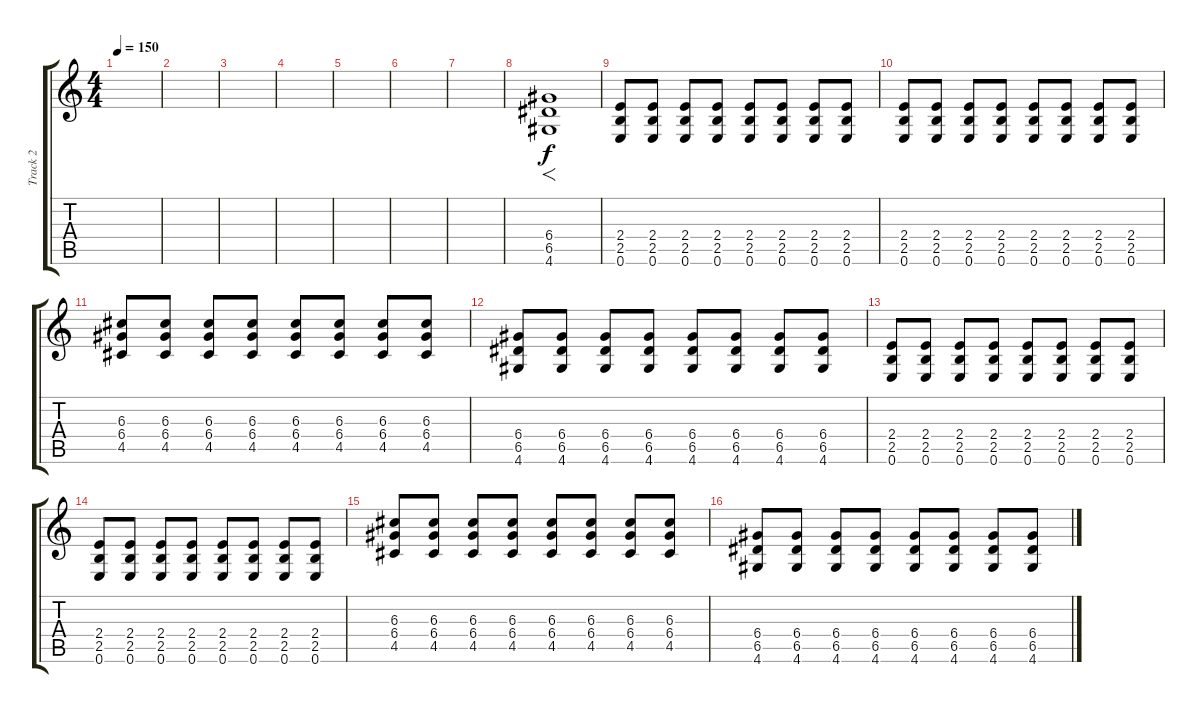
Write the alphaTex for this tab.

\track ("Track 2" "Track 2") {instrument distortionguitar}
\staff {score tabs}
\tuning (E4 B3 G3 D3 A2 E2) {hide}
\ts (4 4)
\tempo 150
\clef g2
\ks c
|
|
|
|
|
|
|
(6.4 6.5 4.6).1{f} |
(2.4 2.5 0.6).8 (2.4 2.5 0.6).8 (2.4 2.5 0.6).8 (2.4 2.5 0.6).8 (2.4 2.5 0.6).8 (2.4 2.5 0.6).8 (2.4 2.5 0.6).8 (2.4 2.5 0.6).8 |
(2.4 2.5 0.6).8 (2.4 2.5 0.6).8 (2.4 2.5 0.6).8 (2.4 2.5 0.6).8 (2.4 2.5 0.6).8 (2.4 2.5 0.6).8 (2.4 2.5 0.6).8 (2.4 2.5 0.6).8 |
(6.3 6.4 4.5).8 (6.3 6.4 4.5).8 (6.3 6.4 4.5).8 (6.3 6.4 4.5).8 (6.3 6.4 4.5).8 (6.3 6.4 4.5).8 (6.3 6.4 4.5).8 (6.3 6.4 4.5).8 |
(6.4 6.5 4.6).8 (6.4 6.5 4.6).8 (6.4 6.5 4.6).8 (6.4 6.5 4.6).8 (6.4 6.5 4.6).8 (6.4 6.5 4.6).8 (6.4 6.5 4.6).8 (6.4 6.5 4.6).8 |
(2.4 2.5 0.6).8 (2.4 2.5 0.6).8 (2.4 2.5 0.6).8 (2.4 2.5 0.6).8 (2.4 2.5 0.6).8 (2.4 2.5 0.6).8 (2.4 2.5 0.6).8 (2.4 2.5 0.6).8 |
(2.4 2.5 0.6).8 (2.4 2.5 0.6).8 (2.4 2.5 0.6).8 (2.4 2.5 0.6).8 (2.4 2.5 0.6).8 (2.4 2.5 0.6).8 (2.4 2.5 0.6).8 (2.4 2.5 0.6).8 |
(6.3 6.4 4.5).8 (6.3 6.4 4.5).8 (6.3 6.4 4.5).8 (6.3 6.4 4.5).8 (6.3 6.4 4.5).8 (6.3 6.4 4.5).8 (6.3 6.4 4.5).8 (6.3 6.4 4.5).8 |
(6.4 6.5 4.6).8 (6.4 6.5 4.6).8 (6.4 6.5 4.6).8 (6.4 6.5 4.6).8 (6.4 6.5 4.6).8 (6.4 6.5 4.6).8 (6.4 6.5 4.6).8 (6.4 6.5 4.6).8
